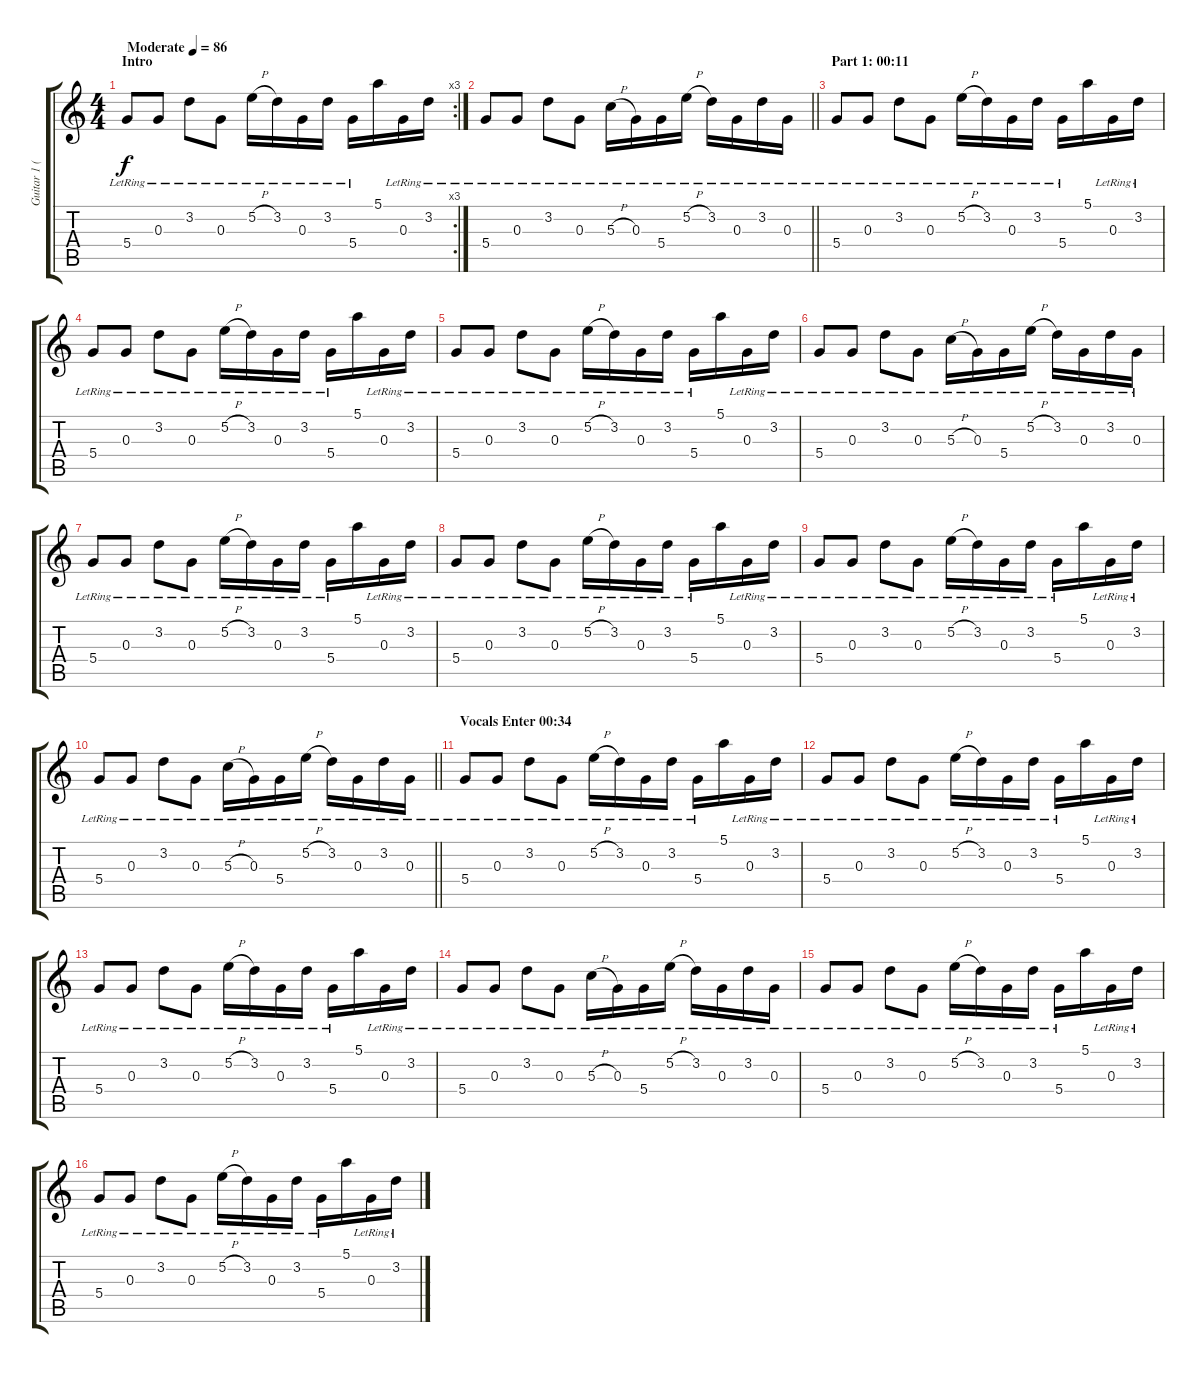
\track ("Guitar 1 (Distortion)" "Guitar 1 (") {instrument distortionguitar}
\staff {score tabs}
\tuning (E4 B3 G3 D3 A2 E2) {hide}
\rc 3
\ts (4 4)
\section ("" "Intro")
\tempo (86 "Moderate")
\clef g2
\ks c
5.4{lr}.8{dy f balance 8 instrument distortionguitar} 0.3{lr}.8 3.2{lr}.8 0.3{lr}.8 5.2{h lr}.16 3.2{lr}.16 0.3{lr}.16 3.2{lr}.16 5.4{lr}.16 5.1.16 0.3{lr}.16 3.2{lr}.16 |
\barLineRight lightlight
5.4{lr}.8 0.3{lr}.8 3.2{lr}.8 0.3{lr}.8 5.3{h lr}.16 0.3{lr}.16 5.4{lr}.16 5.2{h lr}.16 3.2{lr}.16 0.3{lr}.16 3.2{lr}.16 0.3{lr}.16 |
\section ("" "Part 1: 00:11")
5.4{lr}.8{balance 4} 0.3{lr}.8 3.2{lr}.8 0.3{lr}.8 5.2{h lr}.16 3.2{lr}.16 0.3{lr}.16 3.2{lr}.16 5.4{lr}.16 5.1.16 0.3{lr}.16 3.2{lr}.16 |
5.4{lr}.8 0.3{lr}.8 3.2{lr}.8 0.3{lr}.8 5.2{h lr}.16 3.2{lr}.16 0.3{lr}.16 3.2{lr}.16 5.4{lr}.16 5.1.16 0.3{lr}.16 3.2{lr}.16 |
5.4{lr}.8 0.3{lr}.8 3.2{lr}.8 0.3{lr}.8 5.2{h lr}.16 3.2{lr}.16 0.3{lr}.16 3.2{lr}.16 5.4{lr}.16 5.1.16 0.3{lr}.16 3.2{lr}.16 |
5.4{lr}.8 0.3{lr}.8 3.2{lr}.8 0.3{lr}.8 5.3{h lr}.16 0.3{lr}.16 5.4{lr}.16 5.2{h lr}.16 3.2{lr}.16 0.3{lr}.16 3.2{lr}.16 0.3{lr}.16 |
5.4{lr}.8 0.3{lr}.8 3.2{lr}.8 0.3{lr}.8 5.2{h lr}.16 3.2{lr}.16 0.3{lr}.16 3.2{lr}.16 5.4{lr}.16 5.1.16 0.3{lr}.16 3.2{lr}.16 |
5.4{lr}.8 0.3{lr}.8 3.2{lr}.8 0.3{lr}.8 5.2{h lr}.16 3.2{lr}.16 0.3{lr}.16 3.2{lr}.16 5.4{lr}.16 5.1.16 0.3{lr}.16 3.2{lr}.16 |
5.4{lr}.8 0.3{lr}.8 3.2{lr}.8 0.3{lr}.8 5.2{h lr}.16 3.2{lr}.16 0.3{lr}.16 3.2{lr}.16 5.4{lr}.16 5.1.16 0.3{lr}.16 3.2{lr}.16 |
\barLineRight lightlight
5.4{lr}.8 0.3{lr}.8 3.2{lr}.8 0.3{lr}.8 5.3{h lr}.16 0.3{lr}.16 5.4{lr}.16 5.2{h lr}.16 3.2{lr}.16 0.3{lr}.16 3.2{lr}.16 0.3{lr}.16 |
\section ("" "Vocals Enter 00:34")
5.4{lr}.8 0.3{lr}.8 3.2{lr}.8 0.3{lr}.8 5.2{h lr}.16 3.2{lr}.16 0.3{lr}.16 3.2{lr}.16 5.4{lr}.16 5.1.16 0.3{lr}.16 3.2{lr}.16 |
5.4{lr}.8 0.3{lr}.8 3.2{lr}.8 0.3{lr}.8 5.2{h lr}.16 3.2{lr}.16 0.3{lr}.16 3.2{lr}.16 5.4{lr}.16 5.1.16 0.3{lr}.16 3.2{lr}.16 |
5.4{lr}.8 0.3{lr}.8 3.2{lr}.8 0.3{lr}.8 5.2{h lr}.16 3.2{lr}.16 0.3{lr}.16 3.2{lr}.16 5.4{lr}.16 5.1.16 0.3{lr}.16 3.2{lr}.16 |
5.4{lr}.8 0.3{lr}.8 3.2{lr}.8 0.3{lr}.8 5.3{h lr}.16 0.3{lr}.16 5.4{lr}.16 5.2{h lr}.16 3.2{lr}.16 0.3{lr}.16 3.2{lr}.16 0.3{lr}.16 |
5.4{lr}.8 0.3{lr}.8 3.2{lr}.8 0.3{lr}.8 5.2{h lr}.16 3.2{lr}.16 0.3{lr}.16 3.2{lr}.16 5.4{lr}.16 5.1.16 0.3{lr}.16 3.2{lr}.16 |
5.4{lr}.8 0.3{lr}.8 3.2{lr}.8 0.3{lr}.8 5.2{h lr}.16 3.2{lr}.16 0.3{lr}.16 3.2{lr}.16 5.4{lr}.16 5.1.16 0.3{lr}.16 3.2{lr}.16
